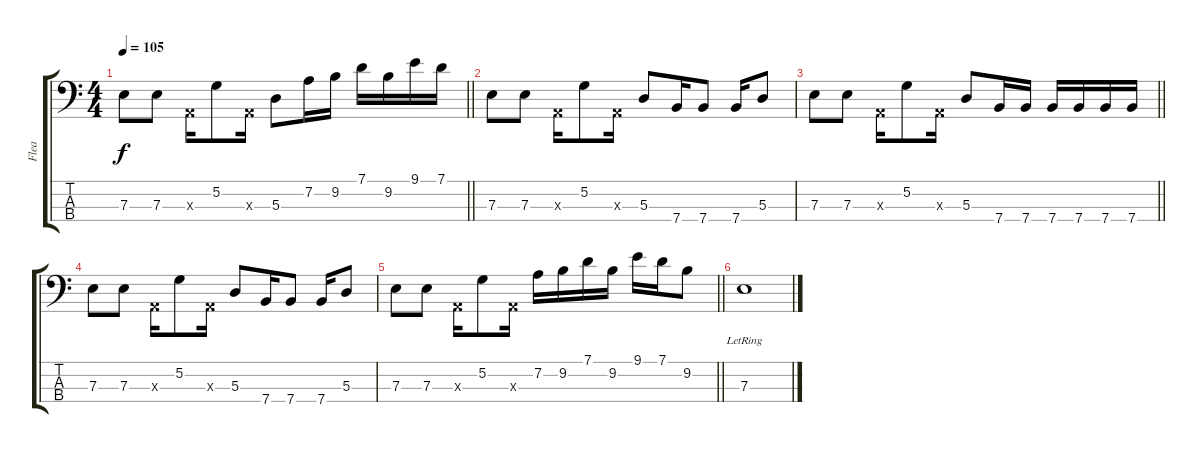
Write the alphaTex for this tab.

\track ("Flea" "Flea") {instrument electricbassfinger}
\staff {score tabs}
\tuning (G2 D2 A1 E1) {hide}
\ts (4 4)
\tempo 105
\clef f4
\barLineRight lightlight
\ks c
7.3.8{dy f} 7.3.8 0.3{x}.16 5.2.8 0.3{x}.16 5.3.8 7.2.16 9.2.16 7.1.16 9.2.16 9.1.16 7.1.16 |
7.3.8 7.3.8 0.3{x}.16 5.2.8 0.3{x}.16 5.3.8 7.4.16 7.4.8 7.4.16 5.3.8 |
\barLineRight lightlight
7.3.8 7.3.8 0.3{x}.16 5.2.8 0.3{x}.16 5.3.8 7.4.16 7.4.16 7.4.16 7.4.16 7.4.16 7.4.16 |
7.3.8 7.3.8 0.3{x}.16 5.2.8 0.3{x}.16 5.3.8 7.4.16 7.4.8 7.4.16 5.3.8 |
\barLineRight lightlight
7.3.8 7.3.8 0.3{x}.16 5.2.8 0.3{x}.16 7.2.16 9.2.16 7.1.16 9.2.16 9.1.16 7.1.16 9.2.8 |
7.3{lr}.1
